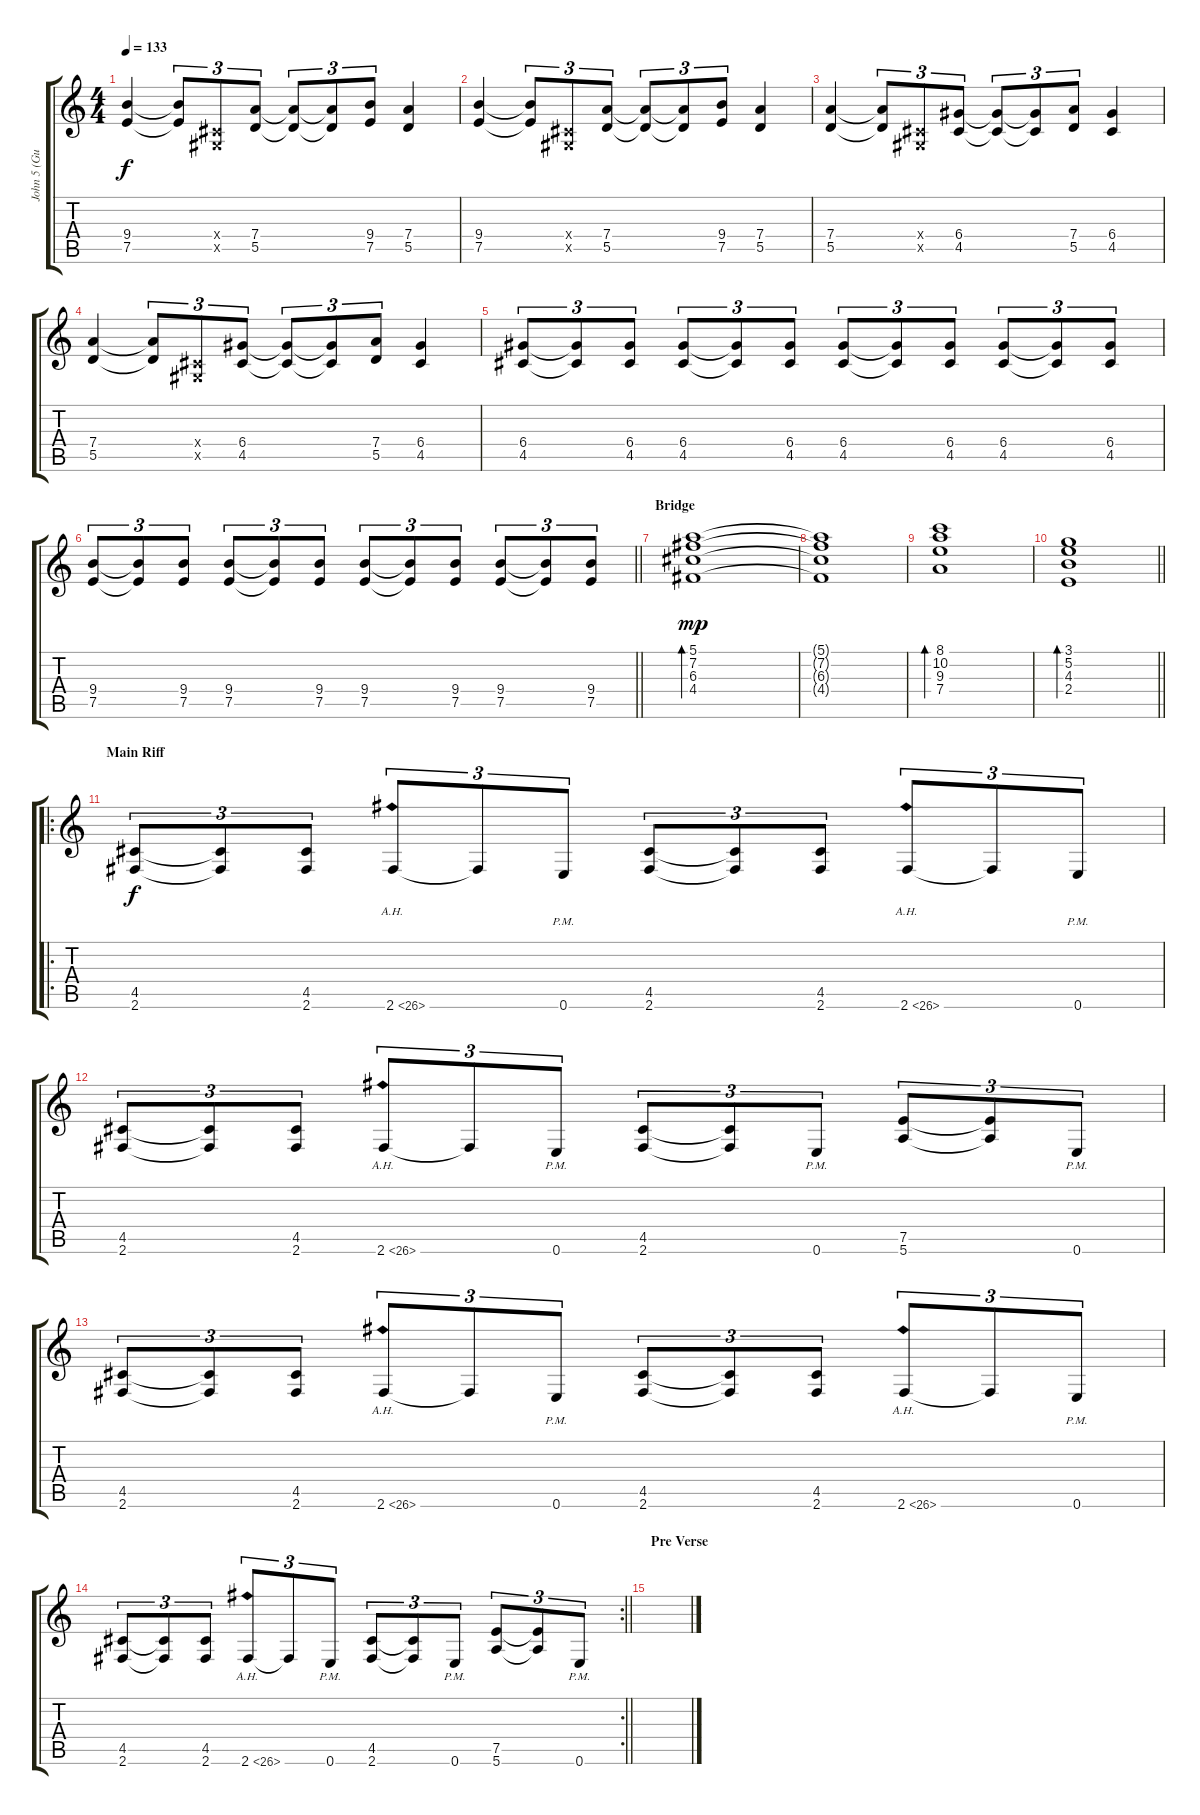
\track ("John 5 (Guitar)" "John 5 (Gu") {instrument overdrivenguitar}
\staff {score tabs}
\tuning (E4 B3 G3 D3 A2 E2) {hide}
\ts (4 4)
\tempo 133
\clef g2
\ks c
(9.4 7.5).4{dy f} (9.4{t} 7.5{t}).8{tu (3 2)} (-1.4{x} -1.5{x}).8{tu (3 2)} (7.4 5.5).8{tu (3 2)} (7.4{t} 5.5{t}).8{tu (3 2)} (7.4{t} 5.5{t}).8{tu (3 2)} (9.4 7.5).8{tu (3 2)} (7.4 5.5).4 |
(9.4 7.5).4 (9.4{t} 7.5{t}).8{tu (3 2)} (-1.4{x} -1.5{x}).8{tu (3 2)} (7.4 5.5).8{tu (3 2)} (7.4{t} 5.5{t}).8{tu (3 2)} (7.4{t} 5.5{t}).8{tu (3 2)} (9.4 7.5).8{tu (3 2)} (7.4 5.5).4 |
(7.4 5.5).4 (7.4{t} 5.5{t}).8{tu (3 2)} (-1.4{x} -1.5{x}).8{tu (3 2)} (6.4 4.5).8{tu (3 2)} (6.4{t} 4.5{t}).8{tu (3 2)} (6.4{t} 4.5{t}).8{tu (3 2)} (7.4 5.5).8{tu (3 2)} (6.4 4.5).4 |
(7.4 5.5).4 (7.4{t} 5.5{t}).8{tu (3 2)} (-1.4{x} -1.5{x}).8{tu (3 2)} (6.4 4.5).8{tu (3 2)} (6.4{t} 4.5{t}).8{tu (3 2)} (6.4{t} 4.5{t}).8{tu (3 2)} (7.4 5.5).8{tu (3 2)} (6.4 4.5).4 |
(6.4 4.5).8{tu (3 2)} (6.4{t} 4.5{t}).8{tu (3 2)} (6.4 4.5).8{tu (3 2)} (6.4 4.5).8{tu (3 2)} (6.4{t} 4.5{t}).8{tu (3 2)} (6.4 4.5).8{tu (3 2)} (6.4 4.5).8{tu (3 2)} (6.4{t} 4.5{t}).8{tu (3 2)} (6.4 4.5).8{tu (3 2)} (6.4 4.5).8{tu (3 2)} (6.4{t} 4.5{t}).8{tu (3 2)} (6.4 4.5).8{tu (3 2)} |
\barLineRight lightlight
(9.4 7.5).8{tu (3 2)} (9.4{t} 7.5{t}).8{tu (3 2)} (9.4 7.5).8{tu (3 2)} (9.4 7.5).8{tu (3 2)} (9.4{t} 7.5{t}).8{tu (3 2)} (9.4 7.5).8{tu (3 2)} (9.4 7.5).8{tu (3 2)} (9.4{t} 7.5{t}).8{tu (3 2)} (9.4 7.5).8{tu (3 2)} (9.4 7.5).8{tu (3 2)} (9.4{t} 7.5{t}).8{tu (3 2)} (9.4 7.5).8{tu (3 2)} |
\section ("" "Bridge ")
(5.1 7.2 6.3 4.4).1{bd 480 dy mp instrument electricguitarclean} |
(5.1{t} 7.2{t} 6.3{t} 4.4{t}).1 |
(8.1 10.2 9.3 7.4).1{bd 480} |
\barLineRight lightlight
(3.1 5.2 4.3 2.4).1{bd 480} |
\ro
\section ("" "Main Riff")
(4.5 2.6).8{tu (3 2) dy f instrument overdrivenguitar} (4.5{t} 2.6{t}).8{tu (3 2)} (4.5 2.6).8{tu (3 2)} 2.6{ah 24}.8{tu (3 2)} 2.6{t}.8{tu (3 2)} 0.6{pm}.8{tu (3 2)} (4.5 2.6).8{tu (3 2)} (4.5{t} 2.6{t}).8{tu (3 2)} (4.5 2.6).8{tu (3 2)} 2.6{ah 24}.8{tu (3 2)} 2.6{t}.8{tu (3 2)} 0.6{pm}.8{tu (3 2)} |
(4.5 2.6).8{tu (3 2)} (4.5{t} 2.6{t}).8{tu (3 2)} (4.5 2.6).8{tu (3 2)} 2.6{ah 24}.8{tu (3 2)} 2.6{t}.8{tu (3 2)} 0.6{pm}.8{tu (3 2)} (4.5 2.6).8{tu (3 2)} (4.5{t} 2.6{t}).8{tu (3 2)} 0.6{pm}.8{tu (3 2)} (7.5 5.6).8{tu (3 2)} (7.5{t} 5.6{t}).8{tu (3 2)} 0.6{pm}.8{tu (3 2)} |
(4.5 2.6).8{tu (3 2)} (4.5{t} 2.6{t}).8{tu (3 2)} (4.5 2.6).8{tu (3 2)} 2.6{ah 24}.8{tu (3 2)} 2.6{t}.8{tu (3 2)} 0.6{pm}.8{tu (3 2)} (4.5 2.6).8{tu (3 2)} (4.5{t} 2.6{t}).8{tu (3 2)} (4.5 2.6).8{tu (3 2)} 2.6{ah 24}.8{tu (3 2)} 2.6{t}.8{tu (3 2)} 0.6{pm}.8{tu (3 2)} |
\rc 2
\barLineRight lightlight
(4.5 2.6).8{tu (3 2)} (4.5{t} 2.6{t}).8{tu (3 2)} (4.5 2.6).8{tu (3 2)} 2.6{ah 24}.8{tu (3 2)} 2.6{t}.8{tu (3 2)} 0.6{pm}.8{tu (3 2)} (4.5 2.6).8{tu (3 2)} (4.5{t} 2.6{t}).8{tu (3 2)} 0.6{pm}.8{tu (3 2)} (7.5 5.6).8{tu (3 2)} (7.5{t} 5.6{t}).8{tu (3 2)} 0.6{pm}.8{tu (3 2)} |
\section ("" "Pre Verse")
